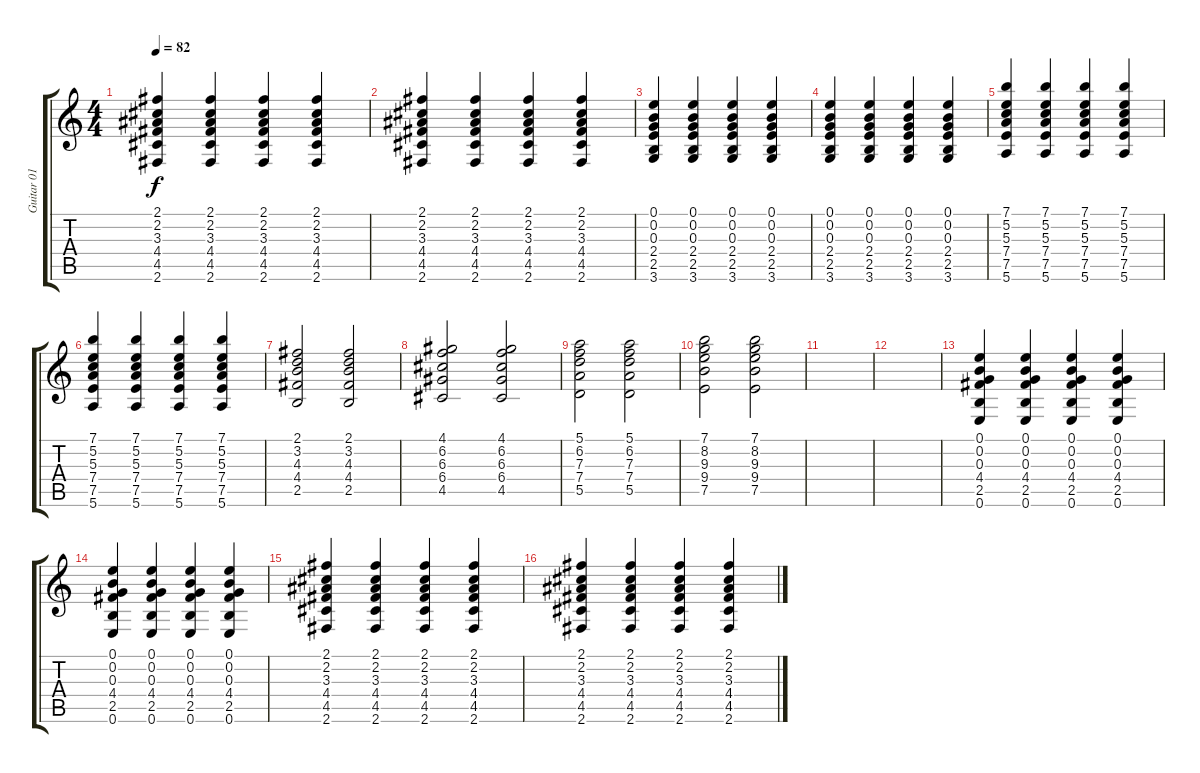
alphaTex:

\track ("Guitar 01" "Guitar 01") {instrument acousticguitarnylon}
\staff {score tabs}
\tuning (E4 B3 G3 D3 A2 E2) {hide}
\ts (4 4)
\tempo 82
\clef g2
\ks c
(2.1 2.2 3.3 4.4 4.5 2.6).4{dy f} (2.1 2.2 3.3 4.4 4.5 2.6).4 (2.1 2.2 3.3 4.4 4.5 2.6).4 (2.1 2.2 3.3 4.4 4.5 2.6).4 |
(2.1 2.2 3.3 4.4 4.5 2.6).4 (2.1 2.2 3.3 4.4 4.5 2.6).4 (2.1 2.2 3.3 4.4 4.5 2.6).4 (2.1 2.2 3.3 4.4 4.5 2.6).4 |
(0.1 0.2 0.3 2.4 2.5 3.6).4 (0.1 0.2 0.3 2.4 2.5 3.6).4 (0.1 0.2 0.3 2.4 2.5 3.6).4 (0.1 0.2 0.3 2.4 2.5 3.6).4 |
(0.1 0.2 0.3 2.4 2.5 3.6).4 (0.1 0.2 0.3 2.4 2.5 3.6).4 (0.1 0.2 0.3 2.4 2.5 3.6).4 (0.1 0.2 0.3 2.4 2.5 3.6).4 |
(7.1 5.2 5.3 7.4 7.5 5.6).4 (7.1 5.2 5.3 7.4 7.5 5.6).4 (7.1 5.2 5.3 7.4 7.5 5.6).4 (7.1 5.2 5.3 7.4 7.5 5.6).4 |
(7.1 5.2 5.3 7.4 7.5 5.6).4 (7.1 5.2 5.3 7.4 7.5 5.6).4 (7.1 5.2 5.3 7.4 7.5 5.6).4 (7.1 5.2 5.3 7.4 7.5 5.6).4 |
(2.1 3.2 4.3 4.4 2.5).2 (2.1 3.2 4.3 4.4 2.5).2 |
(4.1 6.2 6.3 6.4 4.5).2 (4.1 6.2 6.3 6.4 4.5).2 |
(5.1 6.2 7.3 7.4 5.5).2 (5.1 6.2 7.3 7.4 5.5).2 |
(7.1 8.2 9.3 9.4 7.5).2 (7.1 8.2 9.3 9.4 7.5).2 |
|
|
(0.1 0.2 0.3 4.4 2.5 0.6).4 (0.1 0.2 0.3 4.4 2.5 0.6).4 (0.1 0.2 0.3 4.4 2.5 0.6).4 (0.1 0.2 0.3 4.4 2.5 0.6).4 |
(0.1 0.2 0.3 4.4 2.5 0.6).4 (0.1 0.2 0.3 4.4 2.5 0.6).4 (0.1 0.2 0.3 4.4 2.5 0.6).4 (0.1 0.2 0.3 4.4 2.5 0.6).4 |
(2.1 2.2 3.3 4.4 4.5 2.6).4 (2.1 2.2 3.3 4.4 4.5 2.6).4 (2.1 2.2 3.3 4.4 4.5 2.6).4 (2.1 2.2 3.3 4.4 4.5 2.6).4 |
(2.1 2.2 3.3 4.4 4.5 2.6).4 (2.1 2.2 3.3 4.4 4.5 2.6).4 (2.1 2.2 3.3 4.4 4.5 2.6).4 (2.1 2.2 3.3 4.4 4.5 2.6).4
